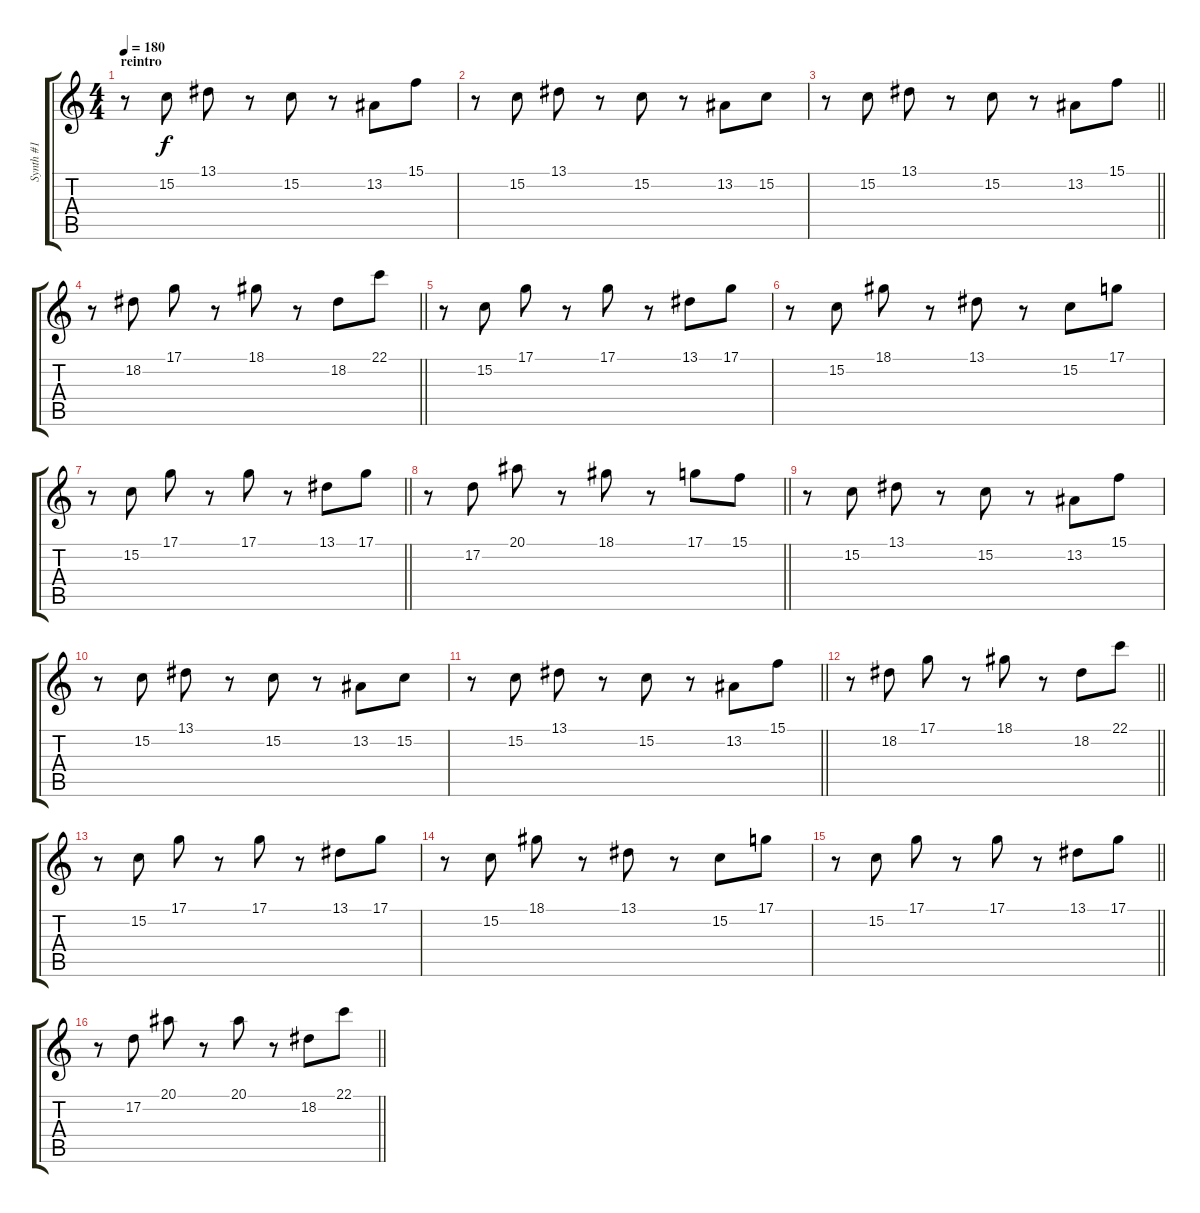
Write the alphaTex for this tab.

\track ("Synth #1" "Synth #1") {instrument electricpiano1}
\staff {score tabs}
\tuning (D4 A3 F3 C3 G2 C2) {hide}
\ts (4 4)
\section ("" "reintro")
\tempo 180
\clef g2
\ks c
r.8{dy f instrument electricpiano1} 15.2.8 13.1.8 r.8 15.2.8 r.8 13.2.8 15.1.8 |
r.8 15.2.8 13.1.8 r.8 15.2.8 r.8 13.2.8 15.2.8 |
\barLineRight lightlight
r.8 15.2.8 13.1.8 r.8 15.2.8 r.8 13.2.8 15.1.8 |
\barLineRight lightlight
r.8 18.2.8 17.1.8 r.8 18.1.8 r.8 18.2.8 22.1.8 |
r.8 15.2.8 17.1.8 r.8 17.1.8 r.8 13.1.8 17.1.8 |
r.8 15.2.8 18.1.8 r.8 13.1.8 r.8 15.2.8 17.1.8 |
\barLineRight lightlight
r.8 15.2.8 17.1.8 r.8 17.1.8 r.8 13.1.8 17.1.8 |
\barLineRight lightlight
r.8 17.2.8 20.1.8 r.8 18.1.8 r.8 17.1.8 15.1.8 |
r.8 15.2.8 13.1.8 r.8 15.2.8 r.8 13.2.8 15.1.8 |
r.8 15.2.8 13.1.8 r.8 15.2.8 r.8 13.2.8 15.2.8 |
\barLineRight lightlight
r.8 15.2.8 13.1.8 r.8 15.2.8 r.8 13.2.8 15.1.8 |
\barLineRight lightlight
r.8 18.2.8 17.1.8 r.8 18.1.8 r.8 18.2.8 22.1.8 |
r.8 15.2.8 17.1.8 r.8 17.1.8 r.8 13.1.8 17.1.8 |
r.8 15.2.8 18.1.8 r.8 13.1.8 r.8 15.2.8 17.1.8 |
\barLineRight lightlight
r.8 15.2.8 17.1.8 r.8 17.1.8 r.8 13.1.8 17.1.8 |
\barLineRight lightlight
r.8 17.2.8 20.1.8 r.8 20.1.8 r.8 18.2.8 22.1.8
